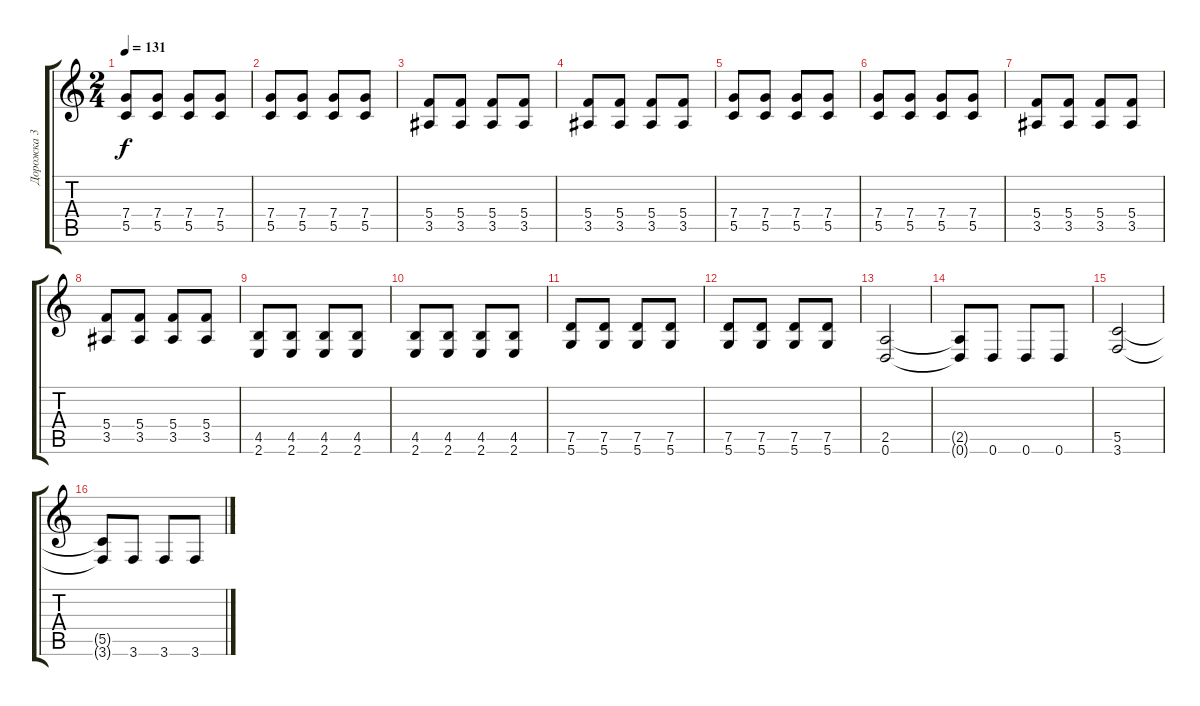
\track ("Дорожка 3" "Дорожка 3") {instrument distortionguitar}
\staff {score tabs}
\tuning (D4 A3 F3 C3 G2 D2) {hide}
\ts (2 4)
\tempo 131
\clef g2
\ks c
(7.4 5.5).8{dy f} (7.4 5.5).8 (7.4 5.5).8 (7.4 5.5).8 |
(7.4 5.5).8 (7.4 5.5).8 (7.4 5.5).8 (7.4 5.5).8 |
(5.4 3.5).8 (5.4 3.5).8 (5.4 3.5).8 (5.4 3.5).8 |
(5.4 3.5).8 (5.4 3.5).8 (5.4 3.5).8 (5.4 3.5).8 |
(7.4 5.5).8 (7.4 5.5).8 (7.4 5.5).8 (7.4 5.5).8 |
(7.4 5.5).8 (7.4 5.5).8 (7.4 5.5).8 (7.4 5.5).8 |
(5.4 3.5).8 (5.4 3.5).8 (5.4 3.5).8 (5.4 3.5).8 |
(5.4 3.5).8 (5.4 3.5).8 (5.4 3.5).8 (5.4 3.5).8 |
(4.5 2.6).8 (4.5 2.6).8 (4.5 2.6).8 (4.5 2.6).8 |
(4.5 2.6).8 (4.5 2.6).8 (4.5 2.6).8 (4.5 2.6).8 |
(7.5 5.6).8 (7.5 5.6).8 (7.5 5.6).8 (7.5 5.6).8 |
(7.5 5.6).8 (7.5 5.6).8 (7.5 5.6).8 (7.5 5.6).8 |
(2.5 0.6).2 |
(2.5{t} 0.6{t}).8 0.6.8 0.6.8 0.6.8 |
(5.5 3.6).2 |
(5.5{t} 3.6{t}).8 3.6.8 3.6.8 3.6.8
